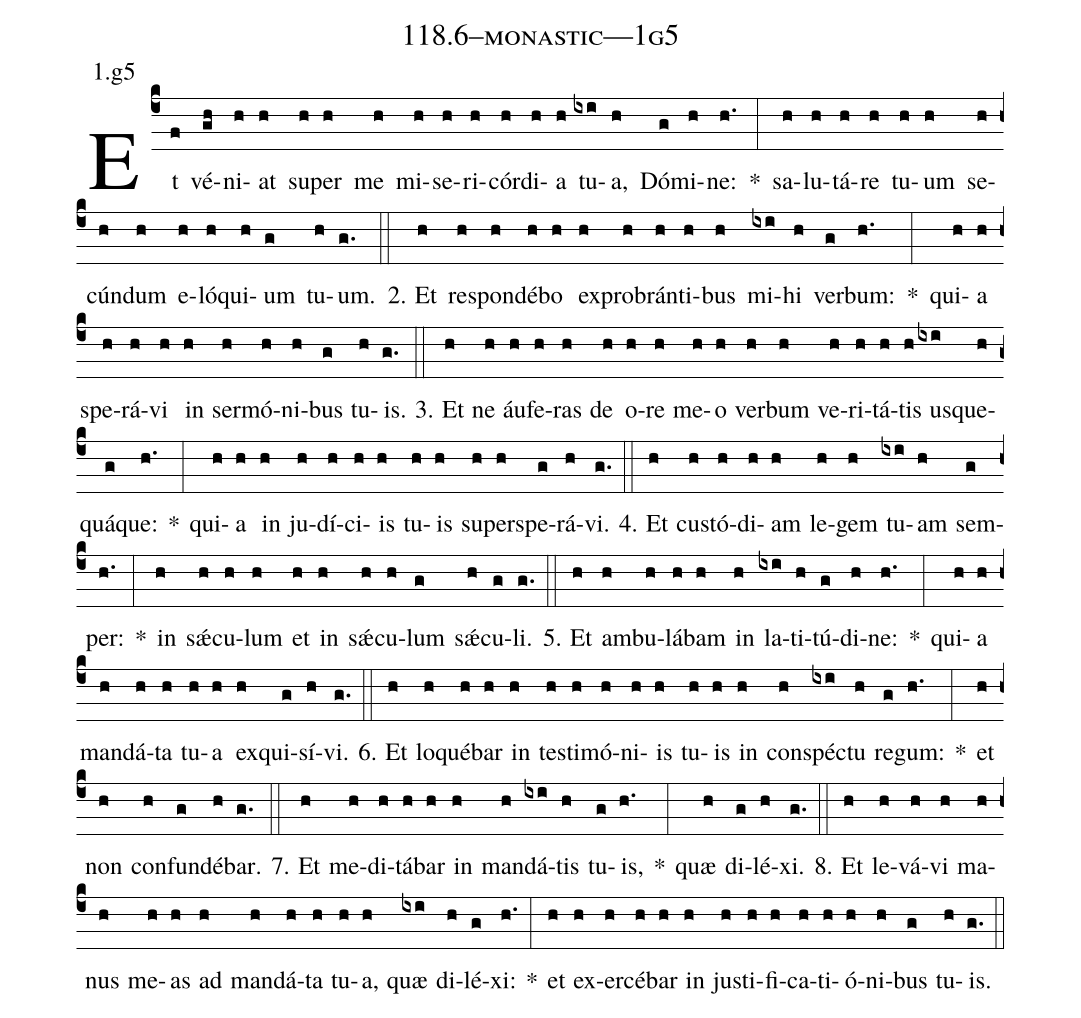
name: 118.6--monastic---1g5;
annotation: 1.g5;
%%
(c4)Et(f) vé(gh)ni(h)at(h) su(h)per(h) me(h) mi(h)se(h)ri(h)cór(h)di(h)a(h) tu(ixi)a,(h) Dó(g)mi(h)ne:(h.) *(:) sa(h)lu(h)tá(h)re(h) tu(h)um(h) se(h)cún(h)dum(h) e(h)ló(h)qui(h)um(g) tu(h)um.(g.) (::)
2. Et(h) re(h)spon(h)dé(h)bo(h) ex(h)pro(h)brán(h)ti(h)bus(h) mi(ixi)hi(h) ver(g)bum:(h.) *(:) qui(h)a(h) spe(h)rá(h)vi(h) in(h) ser(h)mó(h)ni(h)bus(g) tu(h)is.(g.) (::)
3. Et(h) ne(h) áu(h)fe(h)ras(h) de(h) o(h)re(h) me(h)o(h) ver(h)bum(h) ve(h)ri(h)tá(h)tis(h) us(ixi)que(h)quá(g)que:(h.) *(:) qui(h)a(h) in(h) ju(h)dí(h)ci(h)is(h) tu(h)is(h) su(h)per(h)spe(g)rá(h)vi.(g.) (::)
4. Et(h) cus(h)tó(h)di(h)am(h) le(h)gem(h) tu(ixi)am(h) sem(g)per:(h.) *(:) in(h) sǽ(h)cu(h)lum(h) et(h) in(h) sǽ(h)cu(h)lum(g) sǽ(h)cu(g)li.(g.) (::)
5. Et(h) am(h)bu(h)lá(h)bam(h) in(h) la(ixi)ti(h)tú(g)di(h)ne:(h.) *(:) qui(h)a(h) man(h)dá(h)ta(h) tu(h)a(h) ex(h)qui(g)sí(h)vi.(g.) (::)
6. Et(h) lo(h)qué(h)bar(h) in(h) tes(h)ti(h)mó(h)ni(h)is(h) tu(h)is(h) in(h) con(h)spéc(ixi)tu(h) re(g)gum:(h.) *(:) et(h) non(h) con(h)fun(g)dé(h)bar.(g.) (::)
7. Et(h) me(h)di(h)tá(h)bar(h) in(h) man(h)dá(ixi)tis(h) tu(g)is,(h.) *(:) quæ(h) di(g)lé(h)xi.(g.) (::)
8. Et(h) le(h)vá(h)vi(h) ma(h)nus(h) me(h)as(h) ad(h) man(h)dá(h)ta(h) tu(h)a,(h) quæ(ixi) di(h)lé(g)xi:(h.) *(:) et(h) ex(h)er(h)cé(h)bar(h) in(h) jus(h)ti(h)fi(h)ca(h)ti(h)ó(h)ni(h)bus(g) tu(h)is.(g.) (::)
